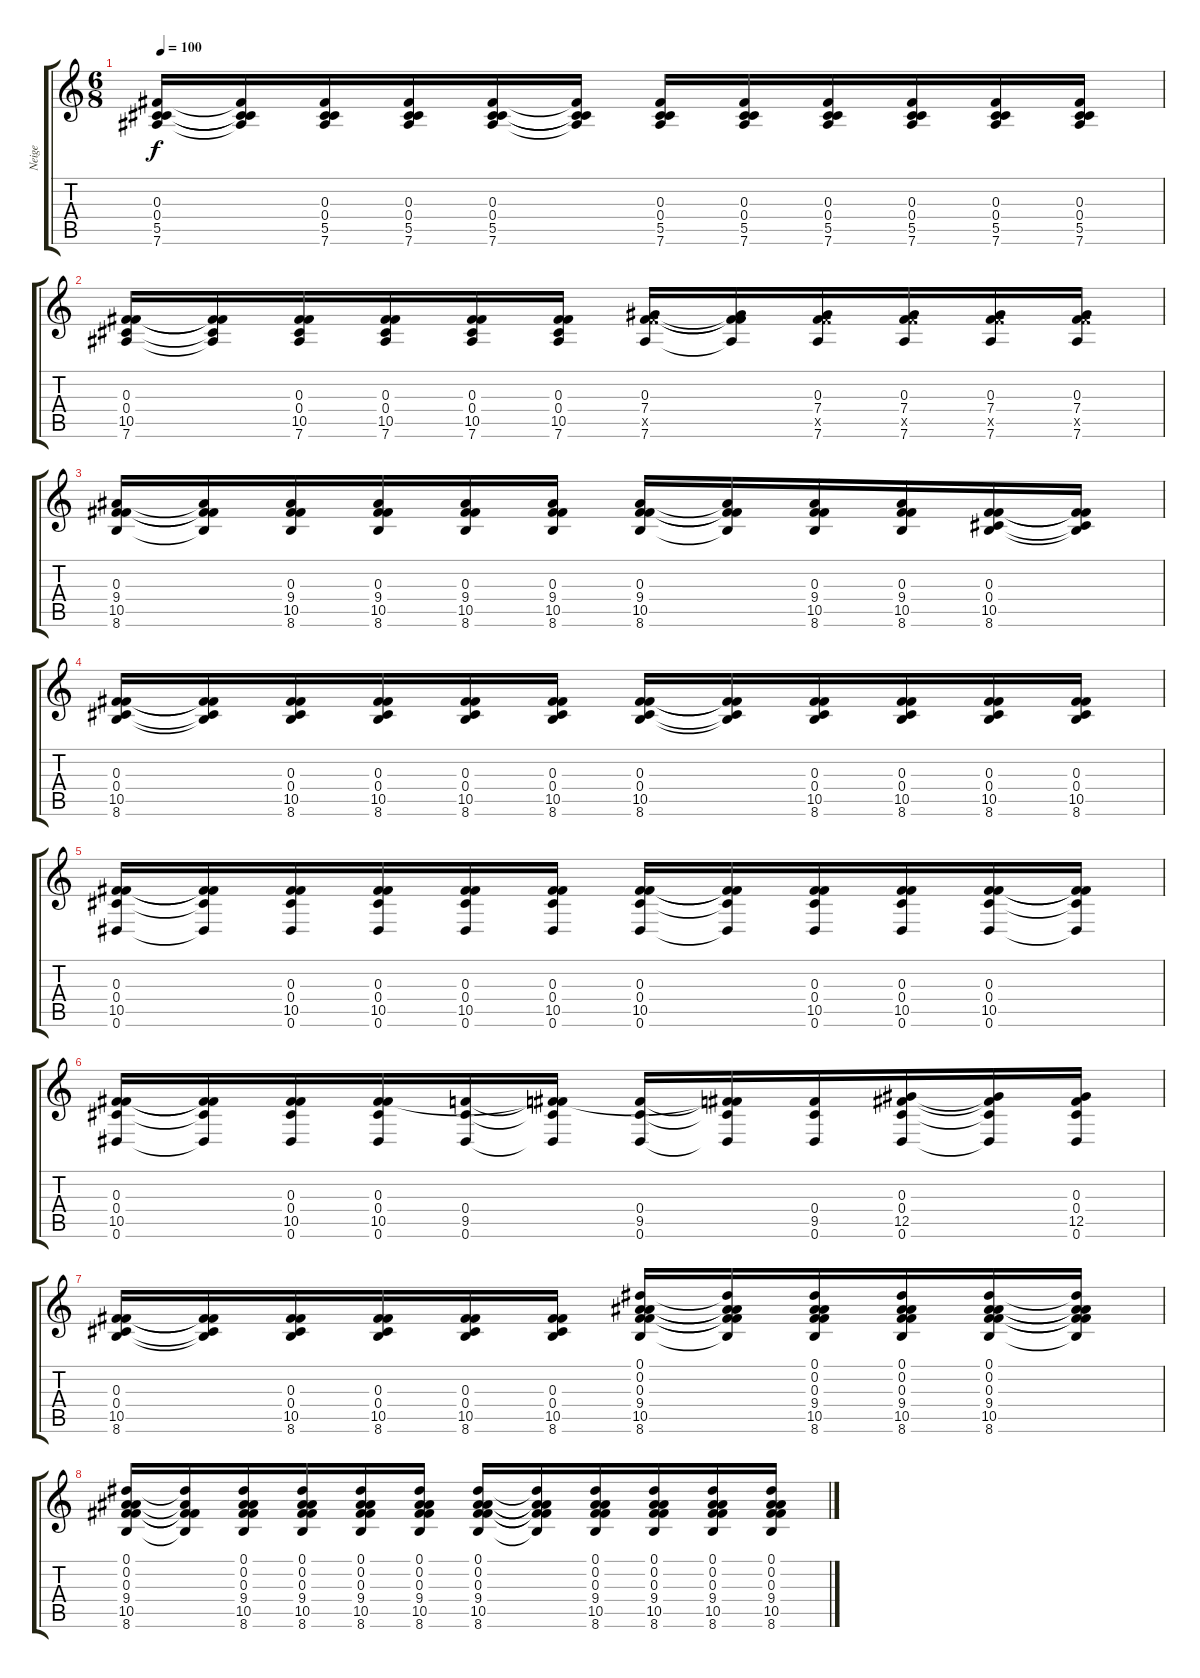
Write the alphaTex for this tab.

\track ("Neige" "Neige") {instrument electricguitarjazz}
\staff {score tabs}
\tuning (Eb4 Bb3 Gb3 Db3 Ab2 Eb2) {hide}
\ts (6 8)
\tempo 100
\clef g2
\ks c
(0.3 0.4 5.5 7.6).16{dy f} (0.3{t} 0.4{t} 5.5{t} 7.6{t}).16 (0.3 0.4 5.5 7.6).16 (0.3 0.4 5.5 7.6).16 (0.3 0.4 5.5 7.6).16 (0.3{t} 0.4{t} 5.5{t} 7.6{t}).16 (0.3 0.4 5.5 7.6).16 (0.3 0.4 5.5 7.6).16 (0.3 0.4 5.5 7.6).16 (0.3 0.4 5.5 7.6).16 (0.3 0.4 5.5 7.6).16 (0.3 0.4 5.5 7.6).16 |
(0.3 0.4 10.5 7.6).16 (0.3{t} 0.4{t} 10.5{t} 7.6{t}).16 (0.3 0.4 10.5 7.6).16 (0.3 0.4 10.5 7.6).16 (0.3 0.4 10.5 7.6).16 (0.3 0.4 10.5 7.6).16 (0.3 7.4 10.5{x} 7.6).16 (0.3{t} 7.4{t} 10.5{t} 7.6{t}).16 (0.3 7.4 10.5{x} 7.6).16 (0.3 7.4 10.5{x} 7.6).16 (0.3 7.4 10.5{x} 7.6).16 (0.3 7.4 10.5{x} 7.6).16 |
(0.3 9.4 10.5 8.6).16 (0.3{t} 9.4{t} 10.5{t} 8.6{t}).16 (0.3 9.4 10.5 8.6).16 (0.3 9.4 10.5 8.6).16 (0.3 9.4 10.5 8.6).16 (0.3 9.4 10.5 8.6).16 (0.3 9.4 10.5 8.6).16 (0.3{t} 9.4{t} 10.5{t} 8.6{t}).16 (0.3 9.4 10.5 8.6).16 (0.3 9.4 10.5 8.6).16 (0.3 0.4 10.5 8.6).16 (0.3{t} 0.4{t} 10.5{t} 8.6{t}).16 |
(0.3 0.4 10.5 8.6).16 (0.3{t} 0.4{t} 10.5{t} 8.6{t}).16 (0.3 0.4 10.5 8.6).16 (0.3 0.4 10.5 8.6).16 (0.3 0.4 10.5 8.6).16 (0.3 0.4 10.5 8.6).16 (0.3 0.4 10.5 8.6).16 (0.3{t} 0.4{t} 10.5{t} 8.6{t}).16 (0.3 0.4 10.5 8.6).16 (0.3 0.4 10.5 8.6).16 (0.3 0.4 10.5 8.6).16 (0.3 0.4 10.5 8.6).16 |
(0.3 0.4 10.5 0.6).16 (0.3{t} 0.4{t} 10.5{t} 0.6{t}).16 (0.3 0.4 10.5 0.6).16 (0.3 0.4 10.5 0.6).16 (0.3 0.4 10.5 0.6).16 (0.3 0.4 10.5 0.6).16 (0.3 0.4 10.5 0.6).16 (0.3{t} 0.4{t} 10.5{t} 0.6{t}).16 (0.3 0.4 10.5 0.6).16 (0.3 0.4 10.5 0.6).16 (0.3 0.4 10.5 0.6).16 (0.3{t} 0.4{t} 10.5{t} 0.6{t}).16 |
(0.3 0.4 10.5 0.6).16 (0.3{t} 0.4{t} 10.5{t} 0.6{t}).16 (0.3 0.4 10.5 0.6).16 (0.3 0.4 10.5 0.6).16 (0.4 9.5 0.6).16 (0.3{t} 0.4{t} 9.5{t} 0.6{t}).16 (0.4 9.5 0.6).16 (0.3{t} 0.4{t} 9.5{t} 0.6{t}).16 (0.4 9.5 0.6).16 (0.3 0.4 12.5 0.6).16 (0.3{t} 0.4{t} 12.5{t} 0.6{t}).16 (0.3 0.4 12.5 0.6).16 |
(0.3 0.4 10.5 8.6).16 (0.3{t} 0.4{t} 10.5{t} 8.6{t}).16 (0.3 0.4 10.5 8.6).16 (0.3 0.4 10.5 8.6).16 (0.3 0.4 10.5 8.6).16 (0.3 0.4 10.5 8.6).16 (0.1 0.2 0.3 9.4 10.5 8.6).16 (0.1{t} 0.2{t} 0.3{t} 9.4{t} 10.5{t} 8.6{t}).16 (0.1 0.2 0.3 9.4 10.5 8.6).16 (0.1 0.2 0.3 9.4 10.5 8.6).16 (0.1 0.2 0.3 9.4 10.5 8.6).16 (0.1{t} 0.2{t} 0.3{t} 9.4{t} 10.5{t} 8.6{t}).16 |
(0.1 0.2 0.3 9.4 10.5 8.6).16 (0.1{t} 0.2{t} 0.3{t} 10.5{t} 8.6{t}).16 (0.1 0.2 0.3 9.4 10.5 8.6).16 (0.1 0.2 0.3 9.4 10.5 8.6).16 (0.1 0.2 0.3 9.4 10.5 8.6).16 (0.1 0.2 0.3 9.4 10.5 8.6).16 (0.1 0.2 0.3 9.4 10.5 8.6).16 (0.1{t} 0.2{t} 0.3{t} 9.4{t} 10.5{t} 8.6{t}).16 (0.1 0.2 0.3 9.4 10.5 8.6).16 (0.1 0.2 0.3 9.4 10.5 8.6).16 (0.1 0.2 0.3 9.4 10.5 8.6).16 (0.1 0.2 0.3 9.4 10.5 8.6).16
